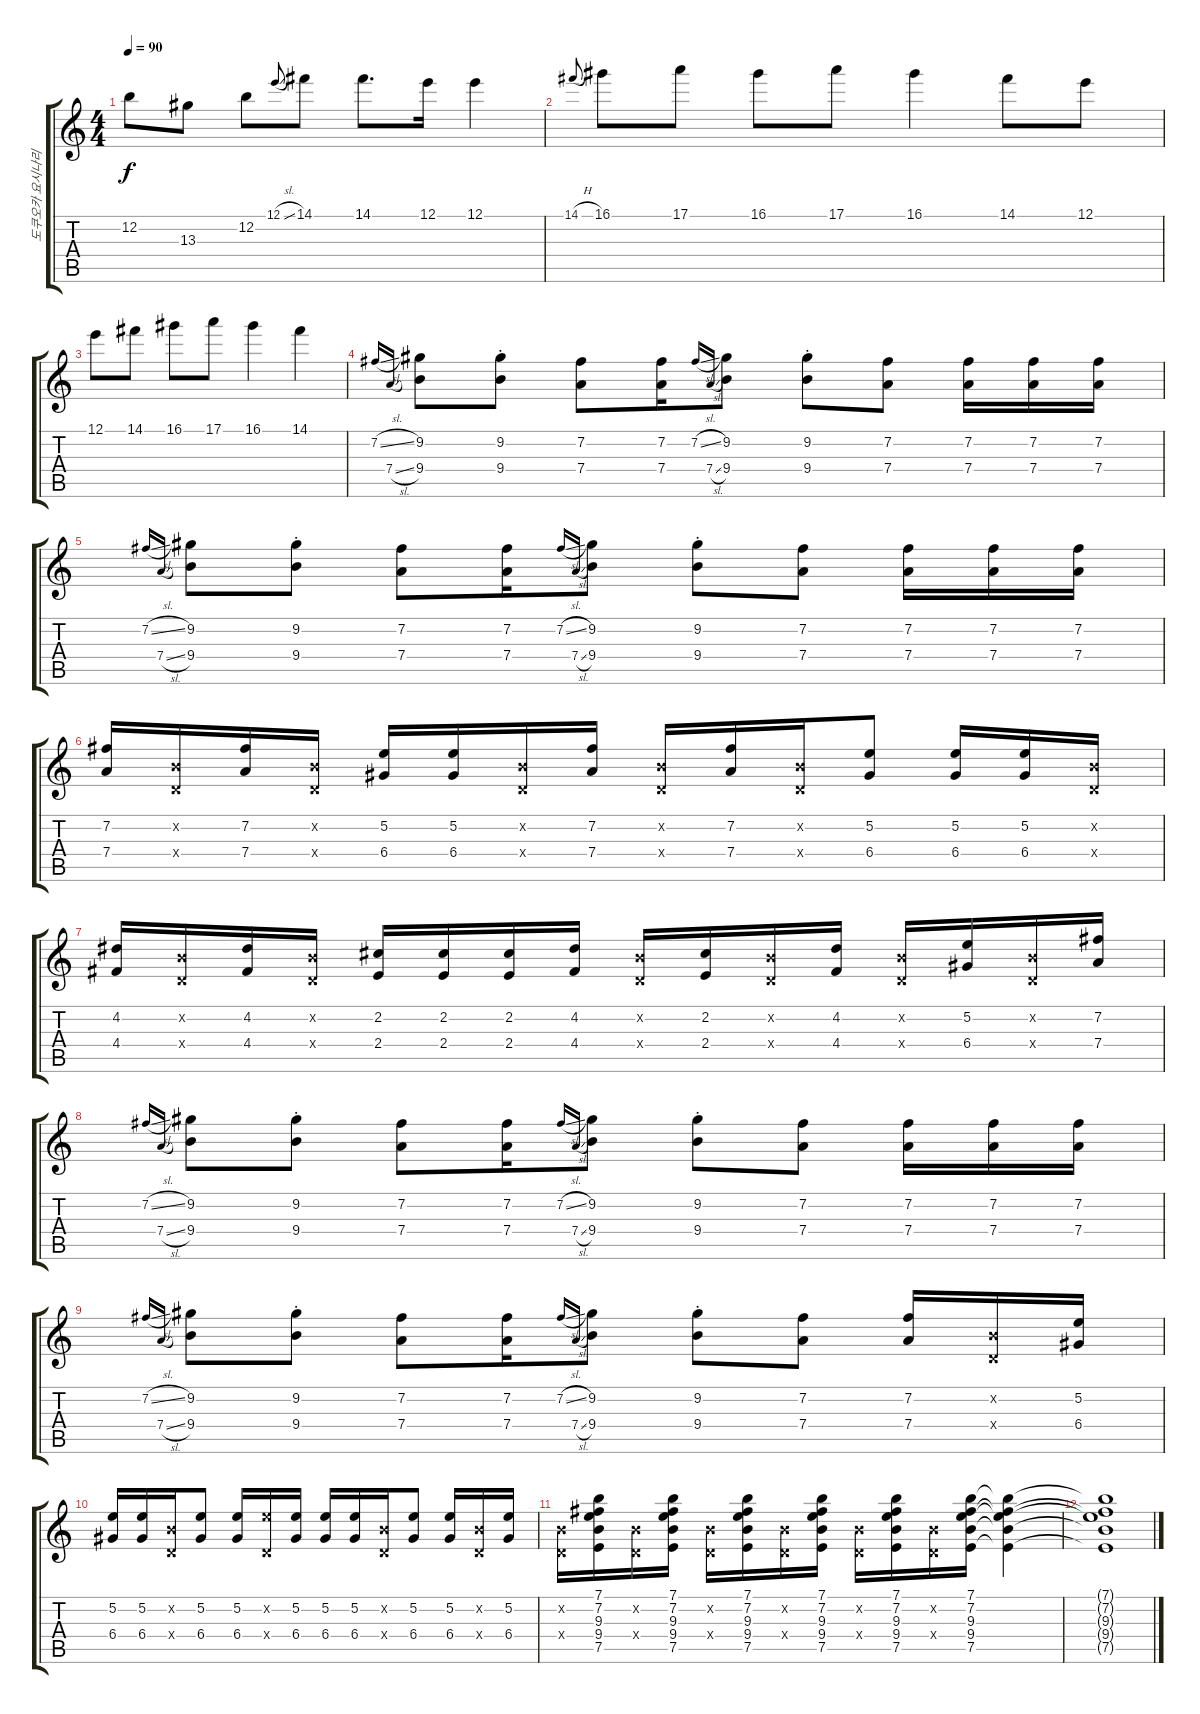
\track ("도쿠오카 요시나리" "도쿠오카 요시나리") {instrument acousticguitarsteel}
\staff {score tabs}
\tuning (E4 B3 G3 D3 A2 E2) {hide}
\ts (4 4)
\tempo 90
\clef g2
\ks c
12.2.8{dy f} 13.3.8 12.2.8 12.1{sl}.8{gr onbeat} 14.1.8 14.1.8{d} 12.1.16 12.1.4 |
14.1{h}.8{gr onbeat} 16.1.8 17.1.8 16.1.8 17.1.8 16.1.4 14.1.8 12.1.8 |
12.1.8 14.1.8 16.1.8 17.1.8 16.1.4 14.1.4 |
7.2{sl}.16{gr onbeat} 7.4{sl}.16{gr onbeat} (9.2 9.4).8 (9.2{st} 9.4{st}).8 (7.2 7.4).8 (7.2 7.4).16 7.2{sl}.16{gr onbeat} 7.4{sl}.16{gr onbeat} (9.2 9.4).8 (9.2{st} 9.4{st}).8 (7.2 7.4).8 (7.2 7.4).16 (7.2 7.4).16 (7.2 7.4).16 |
7.2{sl}.16{gr onbeat} 7.4{sl}.16{gr onbeat} (9.2 9.4).8 (9.2{st} 9.4{st}).8 (7.2 7.4).8 (7.2 7.4).16 7.2{sl}.16{gr onbeat} 7.4{sl}.16{gr onbeat} (9.2 9.4).8 (9.2{st} 9.4{st}).8 (7.2 7.4).8 (7.2 7.4).16 (7.2 7.4).16 (7.2 7.4).16 |
(7.2 7.4).16 (0.2{x} 0.4{x}).16 (7.2 7.4).16 (0.2{x} 0.4{x}).16 (5.2 6.4).16 (5.2 6.4).16 (0.2{x} 0.4{x}).16 (7.2 7.4).16 (0.2{x} 0.4{x}).16 (7.2 7.4).16 (0.2{x} 0.4{x}).16 (5.2 6.4).8 (5.2 6.4).16 (5.2 6.4).16 (0.2{x} 0.4{x}).16 |
(4.2 4.4).16 (0.2{x} 0.4{x}).16 (4.2 4.4).16 (0.2{x} 0.4{x}).16 (2.2 2.4).16 (2.2 2.4).16 (2.2 2.4).16 (4.2 4.4).16 (0.2{x} 0.4{x}).16 (2.2 2.4).16 (0.2{x} 0.4{x}).16 (4.2 4.4).16 (0.2{x} 0.4{x}).16 (5.2 6.4).16 (0.2{x} 0.4{x}).16 (7.2 7.4).16 |
7.2{sl}.16{gr onbeat} 7.4{sl}.16{gr onbeat} (9.2 9.4).8 (9.2{st} 9.4{st}).8 (7.2 7.4).8 (7.2 7.4).16 7.2{sl}.16{gr onbeat} 7.4{sl}.16{gr onbeat} (9.2 9.4).8 (9.2{st} 9.4{st}).8 (7.2 7.4).8 (7.2 7.4).16 (7.2 7.4).16 (7.2 7.4).16 |
7.2{sl}.16{gr onbeat} 7.4{sl}.16{gr onbeat} (9.2 9.4).8 (9.2{st} 9.4{st}).8 (7.2 7.4).8 (7.2 7.4).16 7.2{sl}.16{gr onbeat} 7.4{sl}.16{gr onbeat} (9.2 9.4).8 (9.2{st} 9.4{st}).8 (7.2 7.4).8 (7.2 7.4).16 (0.2{x} 0.4{x}).16 (5.2 6.4).16 |
(5.2 6.4).16 (5.2 6.4).16 (0.2{x} 0.4{x}).16 (5.2 6.4).8 (5.2 6.4).16 (5.2{x} 0.4{x}).16 (5.2 6.4).16 (5.2 6.4).16 (5.2 6.4).16 (0.2{x} 0.4{x}).16 (5.2 6.4).8 (5.2 6.4).16 (0.2{x} 0.4{x}).16 (5.2 6.4).16 |
(0.2{x} 0.4{x}).16 (7.1 7.2 9.3 9.4 7.5).16 (0.2{x} 0.4{x}).16 (7.1 7.2 9.3 9.4 7.5).16 (0.2{x} 0.4{x}).16 (7.1 7.2 9.3 9.4 7.5).16 (0.2{x} 0.4{x}).16 (7.1 7.2 9.3 9.4 7.5).16 (0.2{x} 0.4{x}).16 (7.1 7.2 9.3 9.4 7.5).16 (0.2{x} 0.4{x}).16 (7.1 7.2 9.3 9.4 7.5).16 (7.1{t} 7.2{t} 9.3{t} 9.4{t} 7.5{t}).4 |
(7.1{t} 7.2{t} 9.3{t} 9.4{t} 7.5{t}).1
